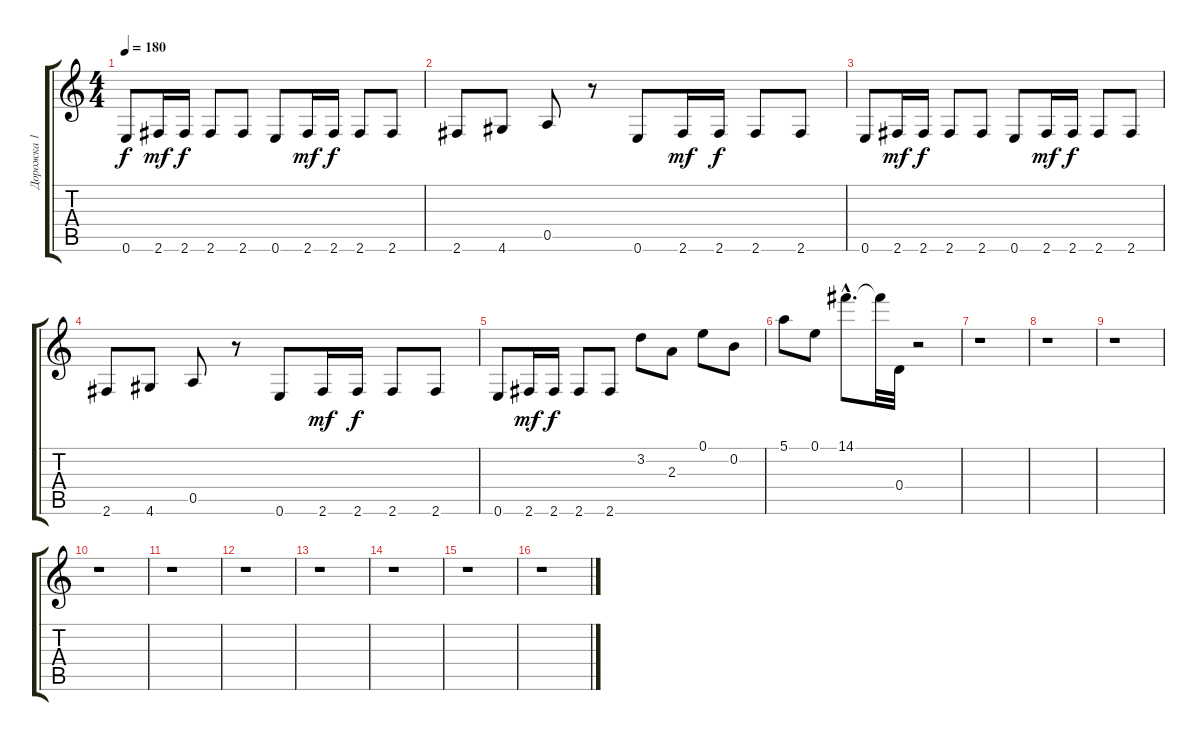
\track ("Дорожка 1" "Дорожка 1") {instrument distortionguitar}
\staff {score tabs}
\tuning (E4 B3 G3 D3 A2 E2) {hide}
\ts (4 4)
\tempo 180
\clef g2
\ks c
0.6.8{dy f} 2.6.16{dy mf} 2.6.16{dy f} 2.6.8 2.6.8 0.6.8 2.6.16{dy mf} 2.6.16{dy f} 2.6.8 2.6.8 |
2.6.8 4.6.8 0.5.8 r.8 0.6.8 2.6.16{dy mf} 2.6.16{dy f} 2.6.8 2.6.8 |
0.6.8 2.6.16{dy mf} 2.6.16{dy f} 2.6.8 2.6.8 0.6.8 2.6.16{dy mf} 2.6.16{dy f} 2.6.8 2.6.8 |
2.6.8 4.6.8 0.5.8 r.8 0.6.8 2.6.16{dy mf} 2.6.16{dy f} 2.6.8 2.6.8 |
0.6.8 2.6.16{dy mf} 2.6.16{dy f} 2.6.8 2.6.8 3.2.8 2.3.8 0.1.8 0.2.8 |
5.1.8 0.1.8 14.1{hac}.8{d} 14.1{t}.32 0.4.32 r.2 |
r.1 |
r.1 |
r.1 |
r.1 |
r.1 |
r.1 |
r.1 |
r.1 |
r.1 |
r.1
